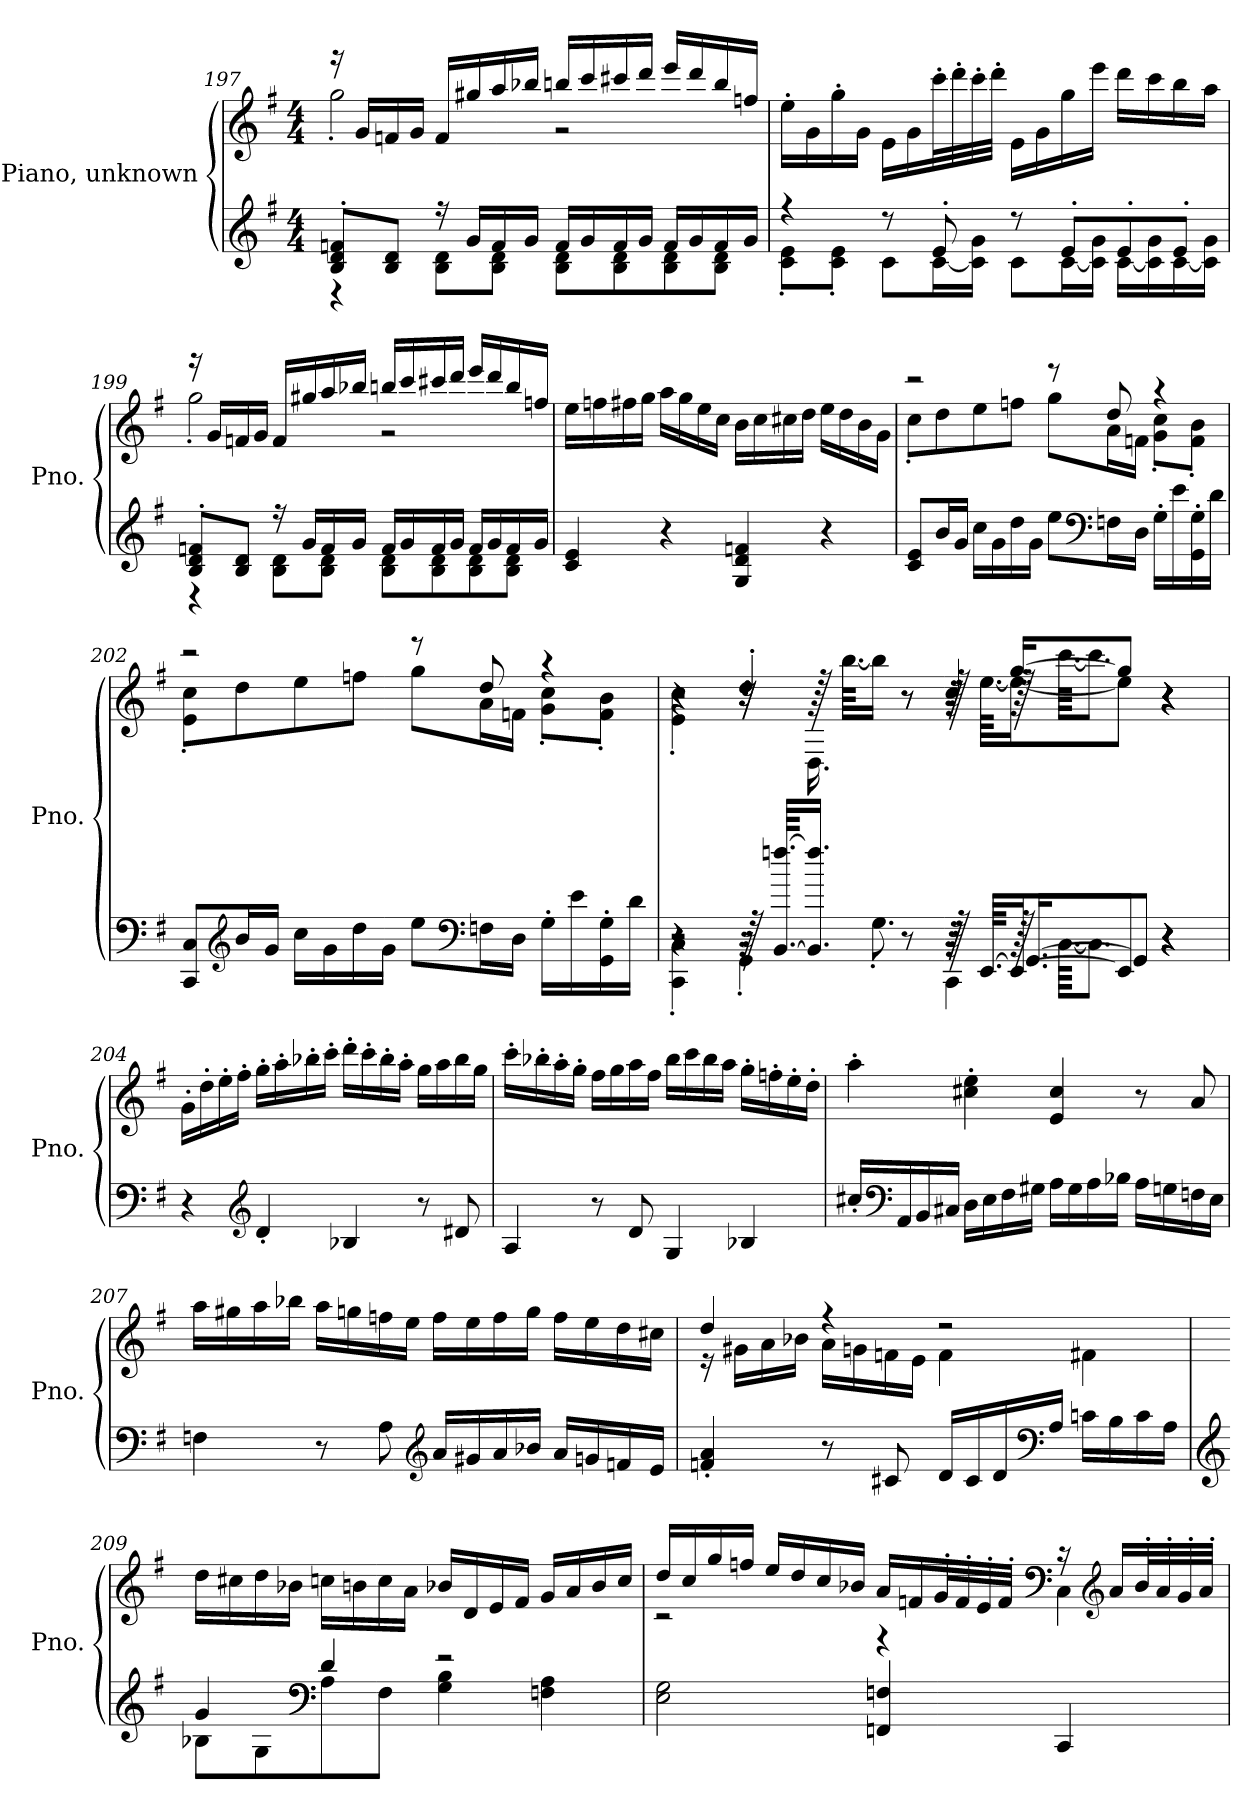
**kern	**kern
*part1	*part1
*staff2	*staff1
*I"Piano, unknown	*
*I'Pno.	*
*clefG2	*clefG2
*k[f#]	*k[f#]
*M4/4	*M4/4
=197	=197
*^	*^
8B/' 8d/' 8fn/'L	4r	16r	2gg'\
.	.	16g/LL	.
8B/ 8d/J	.	16fn/	.
.	.	16g/JJ	.
16r	8B\ 8d\L	16f/LL	.
16g/LL	.	16gg#X/	.
16f/	8B\ 8d\J	16aa/	.
16g/JJ	.	16bb-X/JJ	.
16f/LL	8B\ 8d\L	16bbn/LL	2r
16g/	.	16ccc/	.
16f/	8B\ 8d\	16ccc#X/	.
16g/JJ	.	16ddd/JJ	.
16f/LL	8B\ 8d\	16eee/LL	.
16g/	.	16ddd/	.
16f/	8B\ 8d\J	16bb/	.
16g/JJ	.	16ffn/JJ	.
*	*	*v	*v
!!LO:LB:g=z
=198	=198	=198
4r	8c\' 8e\'L	16ee'\LL
.	.	16g\
.	8c\' 8e\'J	16gg'\
.	.	16g\JJ
8r	8c\L	16e\LL
.	.	16g\
8e'/	[16c\L	32ccc'\L
.	.	32ddd'\
.	16c\] 16g\JJ	32ccc'\
.	.	32ddd'\JJJ
8r	8c\L	16e\LL
.	.	16g\
8e'/L	[16c\L	16gg\
.	16c\] 16g\JJ	16eee\JJ
8e'/	[16c\LL	16ddd\LL
.	16c\] 16g\	16ccc\
8e'/J	[16c\	16bb\
.	16c\] 16g\JJ	16aa\JJ
=199	=199	=199
*	*	*^
8B/' 8d/' 8fn/'L	4r	16r	2gg'\
.	.	16g/LL	.
8B/ 8d/J	.	16fn/	.
.	.	16g/JJ	.
16r	8B\ 8d\L	16f/LL	.
16g/LL	.	16gg#X/	.
16f/	8B\ 8d\J	16aa/	.
16g/JJ	.	16bb-X/JJ	.
16f/LL	8B\ 8d\L	16bbn/LL	2r
16g/	.	16ccc/	.
16f/	8B\ 8d\	16ccc#X/	.
16g/JJ	.	16ddd/JJ	.
16f/LL	8B\ 8d\	16eee/LL	.
16g/	.	16ddd/	.
16f/	8B\ 8d\J	16bb/	.
16g/JJ	.	16ffn/JJ	.
*v	*v	*	*
*	*v	*v
!!LO:PB:g=z
=200	=200
4c/ 4e/	16ee\LL
.	16ffn\
.	16ff#X\
.	16gg\JJ
4r	16aa\LL
.	16gg\
.	16ee\
.	16cc\JJ
4G/ 4d/ 4fn/	16b\LL
.	16cc\
.	16cc#X\
.	16dd\JJ
4r	16ee\LL
.	16dd\
.	16b\
.	16g\JJ
=201	=201
*	*^
8c/ 8e/L	2r	8cc'\L
16b/L	.	8dd\
16g/JJ	.	.
16cc\LL	.	8ee\
16g\	.	.
16dd\	.	8ffn\J
16g\JJ	.	.
8ee\L	8r	8gg\L
*clefF4	*	*
16Fn\L	8dd/	16a\L
16D\JJ	.	16fn\JJ
16G'\LL	4r	8g\' 8cc\'L
16e\	.	.
16GG\' 16G\'	.	8f\' 8b\'J
16d\JJ	.	.
!!LO:LB:g=z	!!
=202	=202	=202
8CC/ 8C/L	2r	8e\' 8cc\'L
*clefG2	*	*
16b/L	.	8dd\
16g/JJ	.	.
16cc\LL	.	8ee\
16g\	.	.
16dd\	.	8ffn\J
16g\JJ	.	.
8ee\L	8r	8gg\L
*clefF4	*	*
16Fn\L	8dd/	16a\L
16D\JJ	.	16fn\JJ
16G'\LL	4r	8g\' 8cc\'L
16e\	.	.
16GG\' 16G\'	.	8f\' 8b\'J
16d\JJ	.	.
=203	=203	=203
*^	*^	*
*	*^	*	*	*^
*	*	*^	*	*	*	*
4r	4CC\' 4C\'	2r	4r	2r	4e\' 4cc\'	4r	4r
128r	16r	.	4GG'\	.	32r	4dd'/	32r
[64.BB/ [64.ffn/KKLL	.	.	.	.	.	.	.
16.BB/] 16.ff/]JJ	.	.	.	.	128r	.	16.D\
.	.	.	.	.	[64.bb\KKLL	.	.
.	8.G'\	.	.	.	16bb\JJ]	.	.
8r	.	.	.	.	8r	.	8r
128r	32r	32r	4CC\	32r	32r	4cc/	128r
[64.EE/KKLL	.	.	.	.	.	.	[64.ee\KKLL
16.EE/J_	128r	[16.GG/KL	.	[16.gg/KL	128r	.	16.ee\J_
.	[64.C\KKKL	.	.	.	[64.ccc\KKKL	.	.
.	8.C\J]	.	.	.	8.ccc\J]	.	.
8EE/J]	.	8GG/J]	.	8gg/J]	.	.	8ee\J]
4r	4r	4r	4r	4r	4r	4r	4r
*v	*v	*v	*v	*	*	*	*
*	*v	*v	*v	*v
!!LO:LB:g=z
=204	=204
4r	16g'\LL
.	16dd'\
.	16ee'\
.	16ff#'\JJ
*clefG2	*
4d'/	16gg'\LL
.	16aa'\
.	16bb-X'\
.	16ccc'\JJ
4B-X/	16ddd'\LL
.	16ccc'\
.	16bb-'\
.	16aa'\JJ
8r	16gg\LL
.	16aa\
8d#X/	16bb-\
.	16gg\JJ
=205	=205
4A/	16ccc'\LL
.	16bb-X'\
.	16aa'\
.	16gg'\JJ
8r	16ff#\LL
.	16gg\
8d/	16aa\
.	16ff#\JJ
4G/	16bb-\LL
.	16ccc\
.	16bb-\
.	16aa\JJ
4B-X/	16gg'\LL
.	16ffn'\
.	16ee'\
.	16dd'\JJ
!!LO:LB:g=z
=206	=206
16cc#X'/LL	4aa'\
*clefF4	*
16AA/	.
16BB/	.
16C#X/JJ	.
16D\LL	4cc#X\' 4ee\'
16E\	.
16F#\	.
16G#X\JJ	.
16A\LL	4e/ 4cc#/
16G#\	.
16A\	.
16B-X\JJ	.
16A\LL	8r
16Gn\	.
16Fn\	8a/
16E\JJ	.
=207	=207
4Fn\	16aa\LL
.	16gg#X\
.	16aa\
.	16bb-X\JJ
8r	16aa\LL
.	16ggn\
8A\	16ffn\
.	16ee\JJ
*clefG2	*
16a/LL	16ff\LL
16g#X/	16ee\
16a/	16ff\
16b-X/JJ	16gg\JJ
16a/LL	16ff\LL
16gn/	16ee\
16fn/	16dd\
16e/JJ	16cc#X\JJ
!!LO:LB:g=z
=208	=208
*	*^
4fn/' 4a/'	4dd/	16r
.	.	16g#X\LL
.	.	16a\
.	.	16b-X\JJ
8r	4r	16a\LL
.	.	16gn\
8c#X/	.	16fn\
.	.	16e\JJ
16d/LL	2r	4f\
16c#/	.	.
16d/	.	.
*clefF4	*	*
16A/JJ	.	.
16cn\LL	.	4f#X\
16B\	.	.
16c\	.	.
16A\JJ	.	.
*	*v	*v
=209	=209
*clefG2	*
*^	*
4g/	8B-X\L	16dd\LL
.	.	16cc#X\
.	8G\	16dd\
.	.	16b-X\JJ
*clefF4	*	*
4d/	8A\	16ccn\LL
.	.	16bn\
.	8F#\J	16cc\
.	.	16a\JJ
2r	4G\ 4B-\	16b-X/LL
.	.	16d/
.	.	16e/
.	.	16f#/JJ
.	4Fn\ 4A\	16g/LL
.	.	16a/
.	.	16b-/
.	.	16cc/JJ
*v	*v	*
!!LO:LB:g=z
=210	=210
*	*^
2E\ 2G\	16dd/LL	2r
.	16cc/	.
.	16gg/	.
.	16ffn/JJ	.
.	16ee/LL	.
.	16dd/	.
.	16cc/	.
.	16b-X/JJ	.
4FFn/ 4Fn/	16a/LL	4r
.	16fn/	.
.	32g'/L	.
.	32f'/	.
.	32e'/	.
.	32f'/JJJ	.
*	*clefF4	*
4CC/	16r	4C\
*	*clefG2	*
.	16a/LL	.
.	32b-'/L	.
.	32a'/	.
.	32g'/	.
.	32a'/JJJ	.
*	*v	*v
=	=
*-	*-
